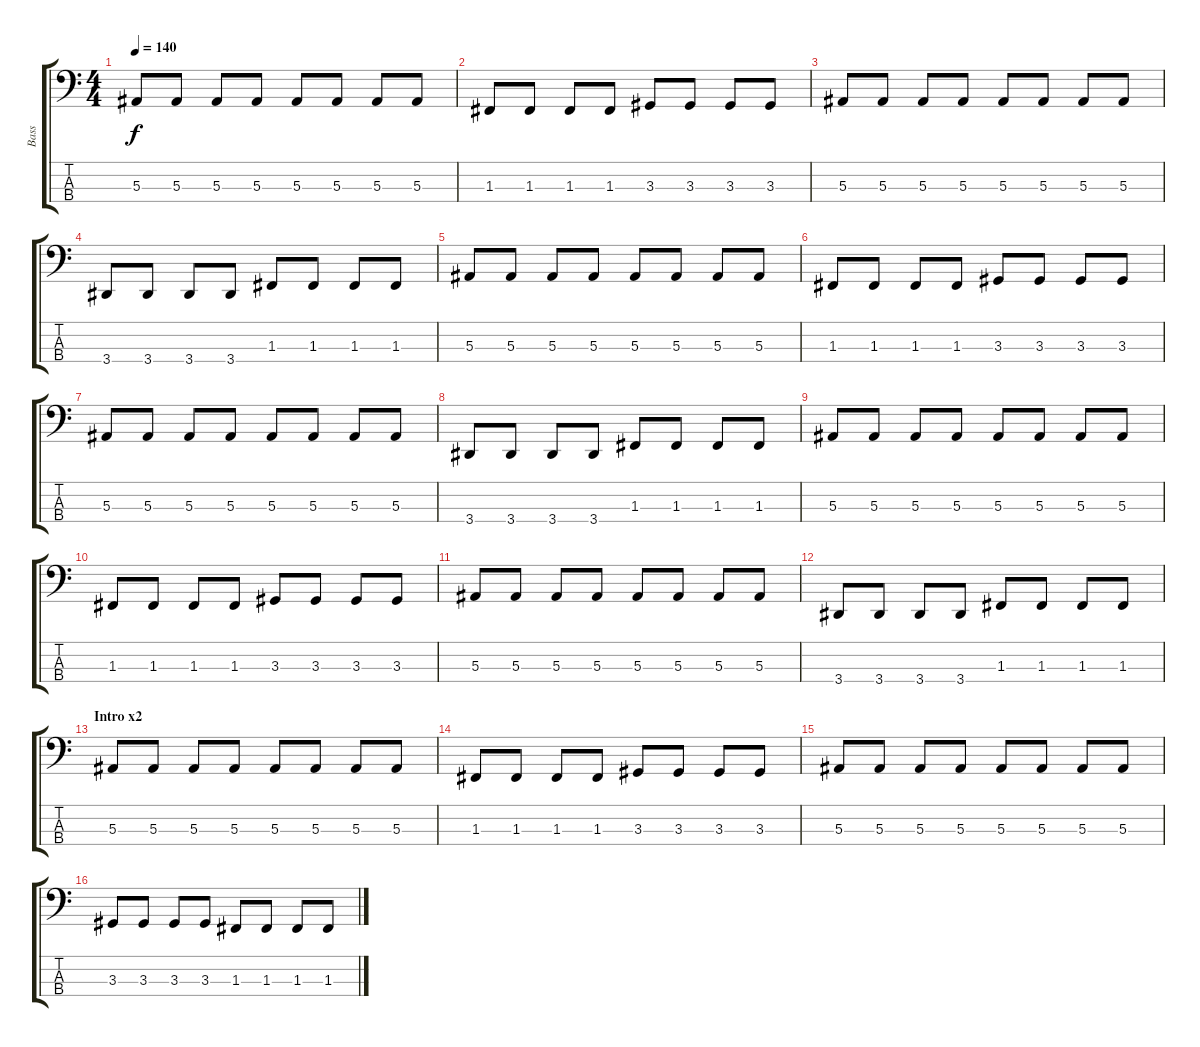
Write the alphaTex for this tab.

\track ("Bass" "Bass") {instrument electricbassfinger}
\staff {score tabs}
\tuning (Eb2 Bb1 F1 C1) {hide}
\ts (4 4)
\tempo 140
\clef f4
\ks c
5.3.8{dy f} 5.3.8 5.3.8 5.3.8 5.3.8 5.3.8 5.3.8 5.3.8 |
1.3.8 1.3.8 1.3.8 1.3.8 3.3.8 3.3.8 3.3.8 3.3.8 |
5.3.8 5.3.8 5.3.8 5.3.8 5.3.8 5.3.8 5.3.8 5.3.8 |
3.4.8 3.4.8 3.4.8 3.4.8 1.3.8 1.3.8 1.3.8 1.3.8 |
5.3.8 5.3.8 5.3.8 5.3.8 5.3.8 5.3.8 5.3.8 5.3.8 |
1.3.8 1.3.8 1.3.8 1.3.8 3.3.8 3.3.8 3.3.8 3.3.8 |
5.3.8 5.3.8 5.3.8 5.3.8 5.3.8 5.3.8 5.3.8 5.3.8 |
3.4.8 3.4.8 3.4.8 3.4.8 1.3.8 1.3.8 1.3.8 1.3.8 |
5.3.8 5.3.8 5.3.8 5.3.8 5.3.8 5.3.8 5.3.8 5.3.8 |
1.3.8 1.3.8 1.3.8 1.3.8 3.3.8 3.3.8 3.3.8 3.3.8 |
5.3.8 5.3.8 5.3.8 5.3.8 5.3.8 5.3.8 5.3.8 5.3.8 |
3.4.8 3.4.8 3.4.8 3.4.8 1.3.8 1.3.8 1.3.8 1.3.8 |
\section ("" "Intro x2")
5.3.8 5.3.8 5.3.8 5.3.8 5.3.8 5.3.8 5.3.8 5.3.8 |
1.3.8 1.3.8 1.3.8 1.3.8 3.3.8 3.3.8 3.3.8 3.3.8 |
5.3.8 5.3.8 5.3.8 5.3.8 5.3.8 5.3.8 5.3.8 5.3.8 |
3.3.8 3.3.8 3.3.8 3.3.8 1.3.8 1.3.8 1.3.8 1.3.8
